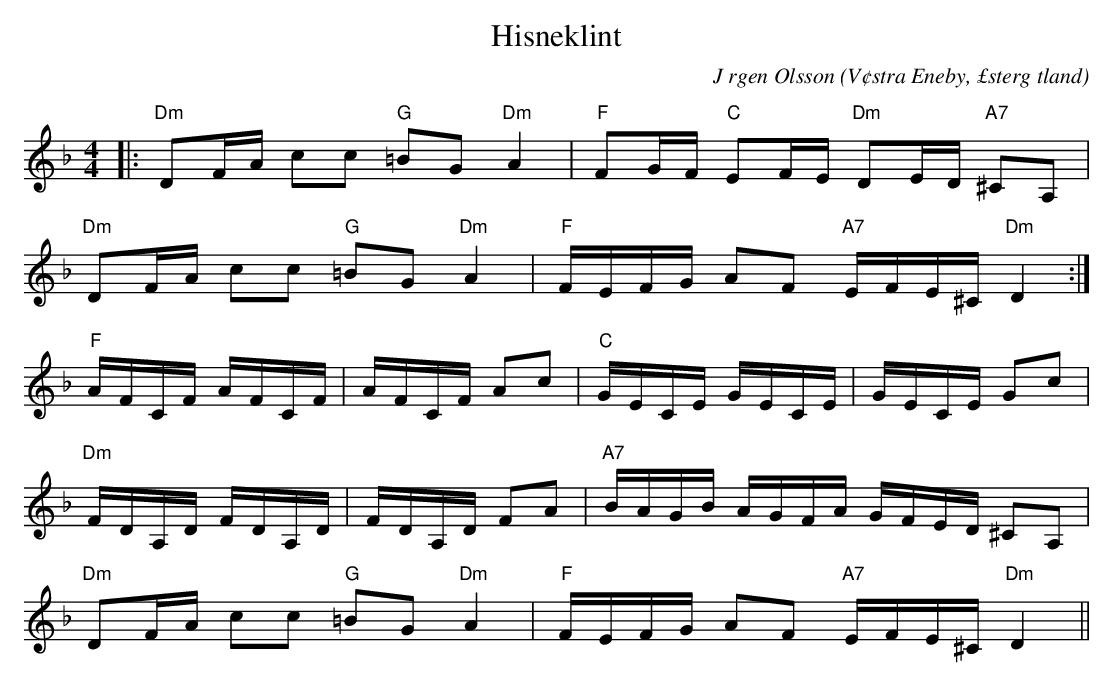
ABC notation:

X:1
T:Hisneklint
C:J rgen Olsson
O:V¢stra Eneby, £sterg tland
Q:80
M:4/4
L:1/8
K:Dm
|:"Dm"DF/A/ cc "G"=BG"Dm"A2|"F"FG/F/ "C"EF/E/ "Dm"DE/D/ "A7"^CA,|
"Dm"DF/A/ cc "G"=BG"Dm"A2|"F"F/E/F/G/ AF "A7"E/F/E/^C/ "Dm"D2 :|
"F" A/F/C/F/ A/F/C/F/ | A/F/C/F/ Ac| "C" G/E/C/E/ G/E/C/E/ | G/E/C/E/ Gc|
"Dm" F/D/A,/D/ F/D/A,/D/ | F/D/A,/D/ FA | "A7" B/A/G/B/ A/G/F/A/ G/F/E/D/ ^CA,|
"Dm"DF/A/ cc "G"=BG"Dm"A2|"F"F/E/F/G/ AF "A7"E/F/E/^C/ "Dm"D2 ||
